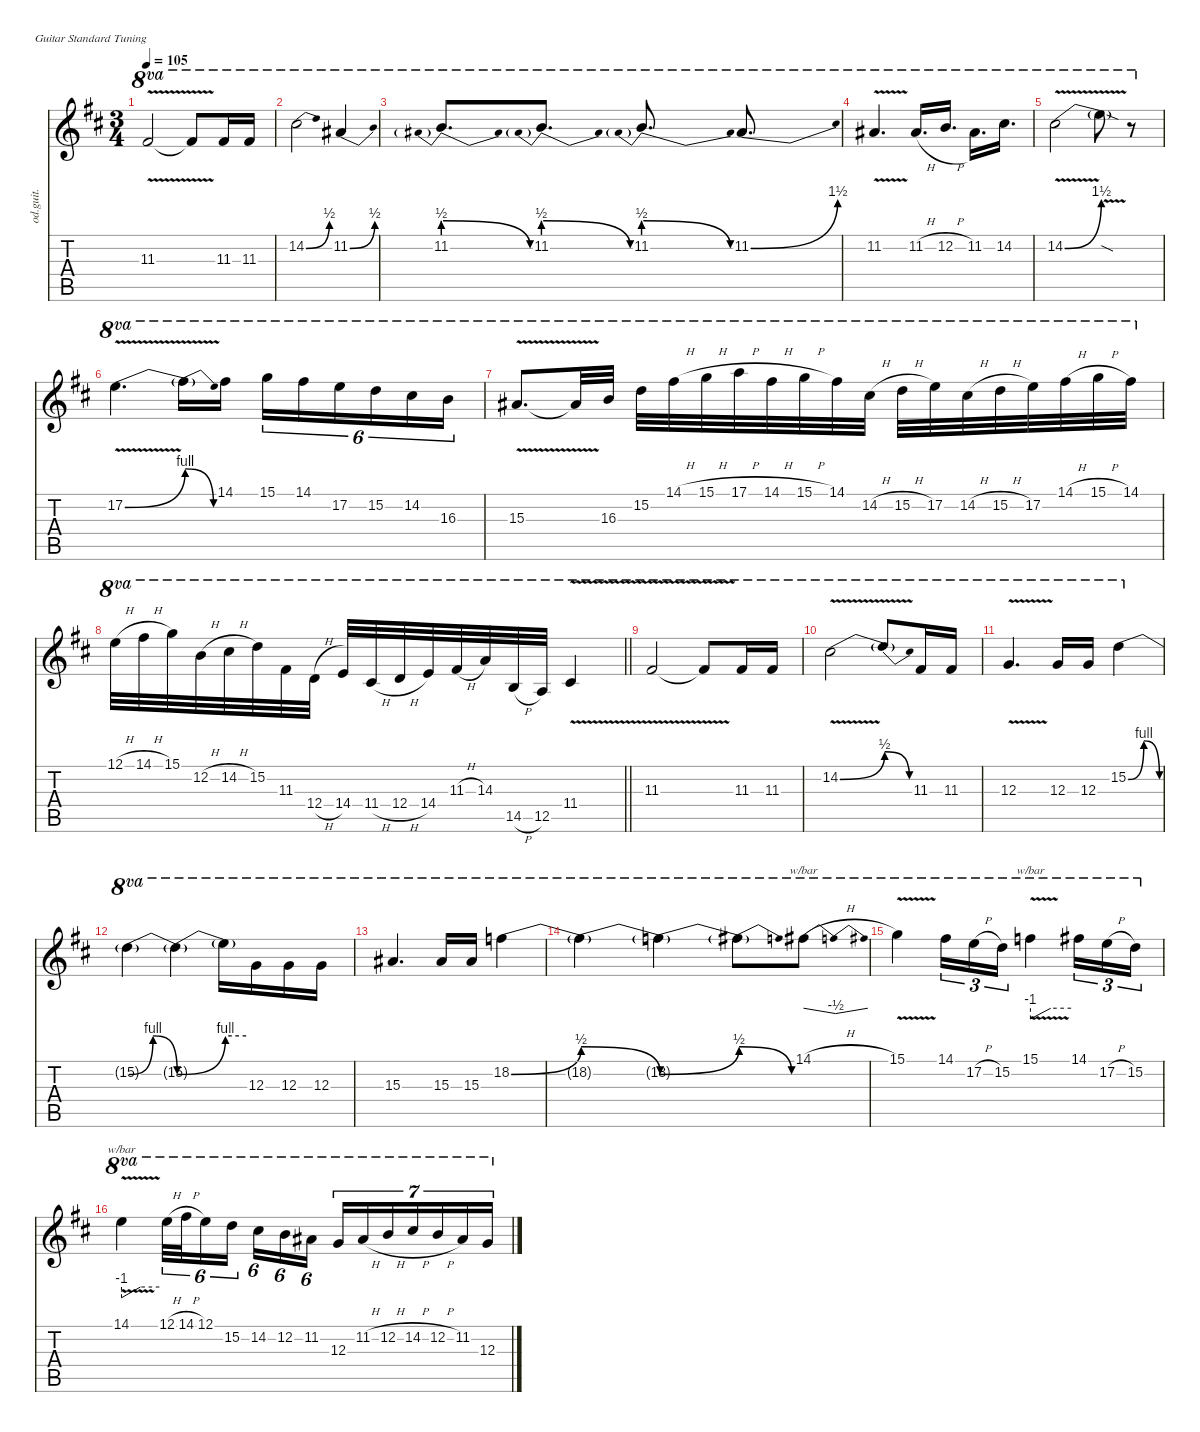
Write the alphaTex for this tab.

\defaultSystemsLayout 4
\hideDynamics
\bracketExtendMode nobrackets
\track ("Jason Lead" "od.guit.") {solo instrument overdrivenguitar}
\staff {score tabs}
\tuning (E4 B3 G3 D3 A2 E2)
\ts (3 4)
\tempo 105
\clef g2
\ks bminor
11.3{v acc #}.2{ot 8va dy f beam Up} 11.3{v t acc #}.8{ot 8va beam Up} 11.3{acc #}.16{ot 8va beam Up} 11.3{acc #}.16{ot 8va beam Up} |
14.2{be (bend 0 0 15 2) acc #}.2{ot 8va beam Down} 11.2{be (bend 0 0 15 2) acc #}.4{ot 8va beam Up} |
11.2{be (prebendrelease 0 2 30 0)}.8{d ot 8va beam Up} 11.2{be (prebendrelease 0 2 30 0)}.8{d ot 8va beam Up} 11.2{be (prebendrelease 0 2 30 0)}.8{d ot 8va beam Up} 11.2{be (bend 0 0 15 6) acc #}.8{d ot 8va beam Up} |
11.2{v acc #}.4{d ot 8va beam Up} 11.2{h acc #}.16{d ot 8va beam Up} 12.2{h acc forcenatural}.16{d ot 8va beam Up} 11.2{acc #}.16{d ot 8va beam Down} 14.2{acc #}.16{d ot 8va beam Down} |
14.2{be (bend 0 0 60 6) v acc #}.2{ot 8va beam Down} 14.2{v sod t}.8{ot 8va beam Down} r.8{ot 8va beam Down} |
17.2{be (bend 0 0 60 4) v acc forcenatural}.4{d ot 8va beam Down} 17.2{be (release 0 4 60 0) t}.16{ot 8va beam Down} 14.1{acc #}.16{ot 8va beam Down} 15.1{acc forcenatural}.16{tu (6 4) ot 8va beam Down} 14.1{acc #}.16{tu (6 4) ot 8va beam Down} 17.2{acc forcenatural}.16{tu (6 4) ot 8va beam Down} 15.2{acc forcenatural}.16{tu (6 4) ot 8va beam Down} 14.2{acc #}.16{tu (6 4) ot 8va beam Down} 16.3{acc forcenatural}.16{tu (6 4) ot 8va beam Down} |
15.3{v acc #}.8{d ot 8va beam Up} 15.3{v t acc #}.32{ot 8va beam Up} 16.3{acc forcenatural}.32{ot 8va beam Up} 15.2{acc forcenatural}.32{ot 8va beam Down} 14.1{h acc #}.32{ot 8va beam Down} 15.1{h acc forcenatural}.32{ot 8va beam Down} 17.1{h acc forcenatural}.32{ot 8va beam Down} 14.1{h acc #}.32{ot 8va beam Down} 15.1{h acc forcenatural}.32{ot 8va beam Down} 14.1{acc #}.32{ot 8va beam Down} 14.2{h acc #}.32{ot 8va beam Down} 15.2{h acc forcenatural}.32{ot 8va beam Down} 17.2{acc forcenatural}.32{ot 8va beam Down} 14.2{h acc #}.32{ot 8va beam Down} 15.2{h acc forcenatural}.32{ot 8va beam Down} 17.2{acc forcenatural}.32{ot 8va beam Down} 14.1{h acc #}.32{ot 8va beam Down} 15.1{h acc forcenatural}.32{ot 8va beam Down} 14.1{acc #}.32{ot 8va beam Down} |
\barLineRight lightlight
12.1{h acc forcenatural}.32{ot 8va beam Down} 14.1{h acc #}.32{ot 8va beam Down} 15.1{acc forcenatural}.32{ot 8va beam Down} 12.2{h acc forcenatural}.32{ot 8va beam Down} 14.2{h acc #}.32{ot 8va beam Down} 15.2{acc forcenatural}.32{ot 8va beam Down} 11.3{acc #}.32{ot 8va beam Down} 12.4{h acc forcenatural}.32{ot 8va beam Down} 14.4{acc forcenatural}.32{ot 8va beam Up} 11.4{h acc #}.32{ot 8va beam Up} 12.4{h acc forcenatural}.32{ot 8va beam Up} 14.4{acc forcenatural}.32{ot 8va beam Up} 11.3{h acc #}.32{ot 8va beam Up} 14.3{acc forcenatural}.32{ot 8va beam Up} 14.5{h acc forcenatural}.32{ot 8va beam Up} 12.5{acc forcenatural}.32{ot 8va beam Up} 11.4{v acc #}.4{ot 8va beam Up} |
\section ("" "")
11.3{v acc #}.2{ot 8va beam Up} 11.3{v t acc #}.8{ot 8va beam Up} 11.3{acc #}.16{ot 8va beam Up} 11.3{acc #}.16{ot 8va beam Up} |
14.2{be (bend 0 0 60 2) v acc #}.2{ot 8va beam Down} 14.2{be (release 0 2 60 0) t}.8{ot 8va beam Up} 11.3{acc #}.16{ot 8va beam Up} 11.3{acc #}.16{ot 8va beam Up} |
12.3{v acc forcenatural}.4{d ot 8va beam Up} 12.3{acc forcenatural}.16{ot 8va beam Up} 12.3{acc forcenatural}.16{ot 8va beam Up} 15.2{be (bendrelease 0 0 30 4 30 4 60 0) acc forcenatural}.4{ot 8va beam Down} |
15.2{be (bendrelease 0 0 30 4 30 4 60 0) t acc forcenatural}.4{ot 8va beam Down} 15.2{be (bend 0 0 60 4) t acc forcenatural}.4{ot 8va beam Down} 15.2{be (hold 0 4 60 4) t}.16{ot 8va beam Down} 12.3{acc forcenatural}.16{ot 8va beam Down} 12.3{acc forcenatural}.16{ot 8va beam Down} 12.3{acc forcenatural}.16{ot 8va beam Down} |
15.3{acc #}.4{d ot 8va beam Up} 15.3{acc #}.16{ot 8va beam Up} 15.3{acc #}.16{ot 8va beam Up} 18.2{be (bend 0 0 60 2) acc forcenatural}.4{ot 8va beam Down} |
18.2{be (release 0 2 60 0) t}.4{ot 8va beam Down} 18.2{be (bend 0 0 60 2) t acc forcenatural}.4{ot 8va beam Down} 18.2{be (release 0 2 60 0) t}.8{ot 8va beam Down} 14.1{h acc #}.8{tbe (dip default 0 0 30 -2 60 0) ot 8va beam Down} |
15.1{v acc forcenatural}.4{ot 8va beam Down} 14.1{acc #}.16{tu (3 2) ot 8va beam Down} 17.2{h acc forcenatural}.16{tu (3 2) ot 8va beam Down} 15.2{acc forcenatural}.16{tu (3 2) ot 8va beam Down} 15.1{v acc forcenatural}.4{tbe (custom default 0 -4 30 0 30 0 60 0) ot 8va beam Down} 14.1{acc #}.16{tu (3 2) ot 8va beam Down} 17.2{h acc forcenatural}.16{tu (3 2) ot 8va beam Down} 15.2{acc forcenatural}.16{tu (3 2) ot 8va beam Down} |
14.1{v acc #}.4{tbe (custom default 0 -4 30 0 30 0 60 0) ot 8va beam Down} 12.1{h acc forcenatural}.32{tu (6 4) ot 8va beam Down} 14.1{h acc #}.32{tu (6 4) ot 8va beam Down} 12.1{acc forcenatural}.16{tu (6 4) ot 8va beam Down} 15.2{acc forcenatural}.16{tu (6 4) ot 8va beam Down} 14.2{acc #}.16{tu (6 4) ot 8va beam Down} 12.2{acc forcenatural}.16{tu (6 4) ot 8va beam Down} 11.2{acc #}.16{tu (6 4) ot 8va beam Up} 12.3{acc forcenatural}.16{tu (7 4) ot 8va beam Up} 11.2{h acc #}.16{tu (7 4) ot 8va beam Up} 12.2{h acc forcenatural}.16{tu (7 4) ot 8va beam Up} 14.2{h acc #}.16{tu (7 4) ot 8va beam Up} 12.2{h acc forcenatural}.16{tu (7 4) ot 8va beam Up} 11.2{acc #}.16{tu (7 4) ot 8va beam Up} 12.3{acc forcenatural}.16{tu (7 4) ot 8va beam Up}
